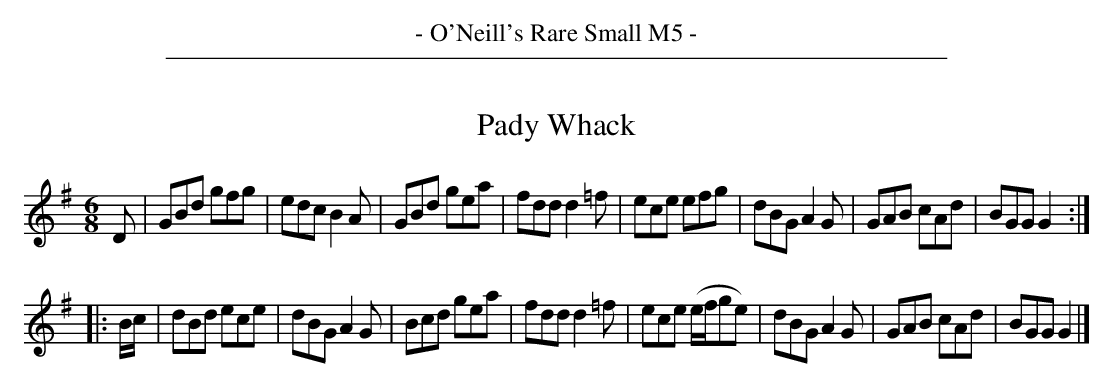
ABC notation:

X:1
T: Pady Whack
M: 6/8
L: 1/8
K: G
D |\
GBd gfg | edc B2A | GBd gea | fdd d2=f |\
ece efg | dBG A2G | GAB cAd | BGG G2 ::
B/c/ |\
dBd ece | dBG A2G | Bcd gea | fdd d2=f |\
ece (e/f/ge) | dBG A2G | GAB cAd | BGG G2 |]
